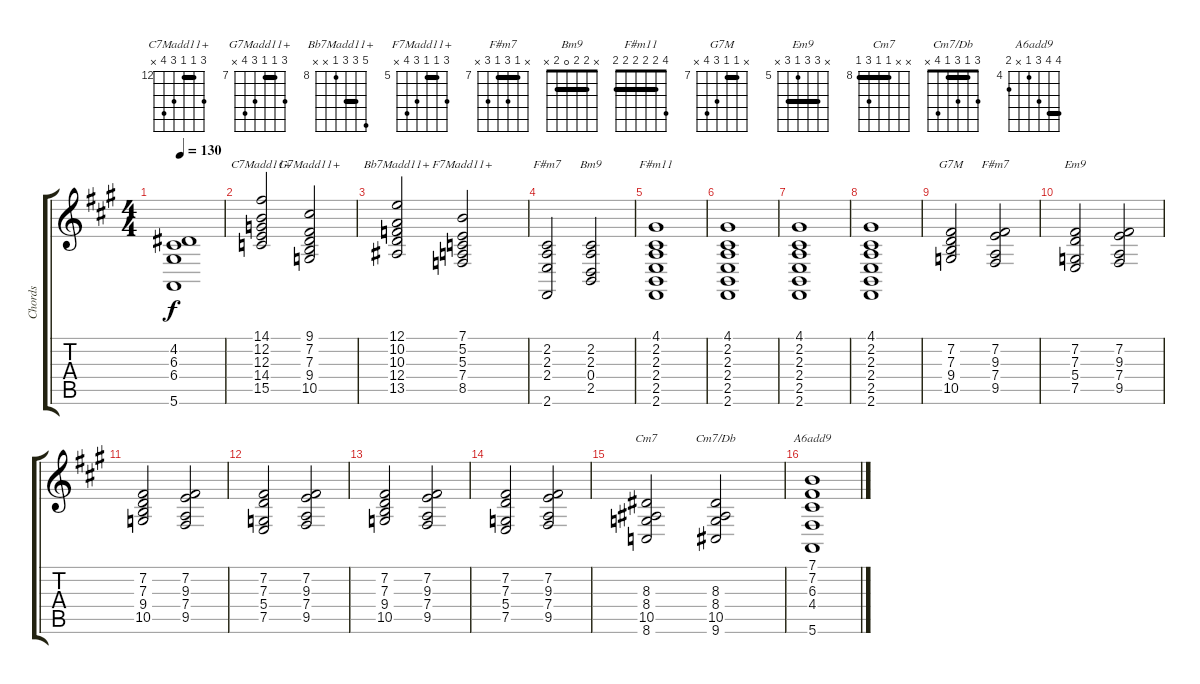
\track ("Chords" "Chords") {mute instrument acousticgrandpiano}
\staff {score tabs}
\tuning (E4 B3 G3 D3 A2 E2) {hide}
\chord ("C7Madd11+" 14 12 12 14 15 x) {firstfret 12 barre 12}
\chord ("G7Madd11+" 9 7 7 9 10 x) {firstfret 7 barre 7}
\chord ("Bb7Madd11+" 12 10 10 8 x x) {firstfret 8 barre 10}
\chord ("F7Madd11+" 7 5 5 7 8 x) {firstfret 5 barre 5}
\chord ("F#m7" x 2 2 2 x 2) {barre 2}
\chord ("Bm9" x 2 2 0 2 x) {barre 2}
\chord ("F#m11" 4 2 2 2 2 2) {barre 2}
\chord ("G7M" x 7 7 9 10 x) {firstfret 7 barre 7}
\chord ("F#m7" x 7 9 7 9 x) {firstfret 7 barre 7}
\chord ("Em9" x 7 7 5 7 x) {firstfret 5 barre 7}
\chord ("Cm7" x x 8 8 10 8) {firstfret 8 barre 8}
\chord ("Cm7/Db" 3 1 3 1 4 x) {barre 1}
\chord ("A6add9" 7 7 6 4 x 5) {firstfret 4 barre 7}
\ts (4 4)
\tempo 130
\clef g2
\ks a
(4.2 6.3 6.4 5.6).1{dy f} |
(14.1 12.2 12.3 14.4 15.5).2{ch "C7Madd11+"} (9.1 7.2 7.3 9.4 10.5).2{ch "G7Madd11+"} |
(12.1 10.2 10.3 12.4 13.5).2{ch "Bb7Madd11+"} (7.1 5.2 5.3 7.4 8.5).2{ch "F7Madd11+"} |
(2.2 2.3 2.4 2.6).2{ch "F#m7"} (2.2 2.3 0.4 2.5).2{ch "Bm9"} |
(4.1 2.2 2.3 2.4 2.5 2.6).1{ch "F#m11"} |
(4.1 2.2 2.3 2.4 2.5 2.6).1 |
(4.1 2.2 2.3 2.4 2.5 2.6).1 |
(4.1 2.2 2.3 2.4 2.5 2.6).1 |
(7.2 7.3 9.4 10.5).2{ch "G7M"} (7.2 9.3 7.4 9.5).2{ch "F#m7"} |
(7.2 7.3 5.4 7.5).2{ch "Em9"} (7.2 9.3 7.4 9.5).2 |
(7.2 7.3 9.4 10.5).2 (7.2 9.3 7.4 9.5).2 |
(7.2 7.3 5.4 7.5).2 (7.2 9.3 7.4 9.5).2 |
(7.2 7.3 9.4 10.5).2 (7.2 9.3 7.4 9.5).2 |
(7.2 7.3 5.4 7.5).2 (7.2 9.3 7.4 9.5).2 |
(8.3 8.4 10.5 8.6).2{ch "Cm7"} (8.3 8.4 10.5 9.6).2{ch "Cm7/Db"} |
(7.1 7.2 6.3 4.4 5.6).1{ch "A6add9"}
